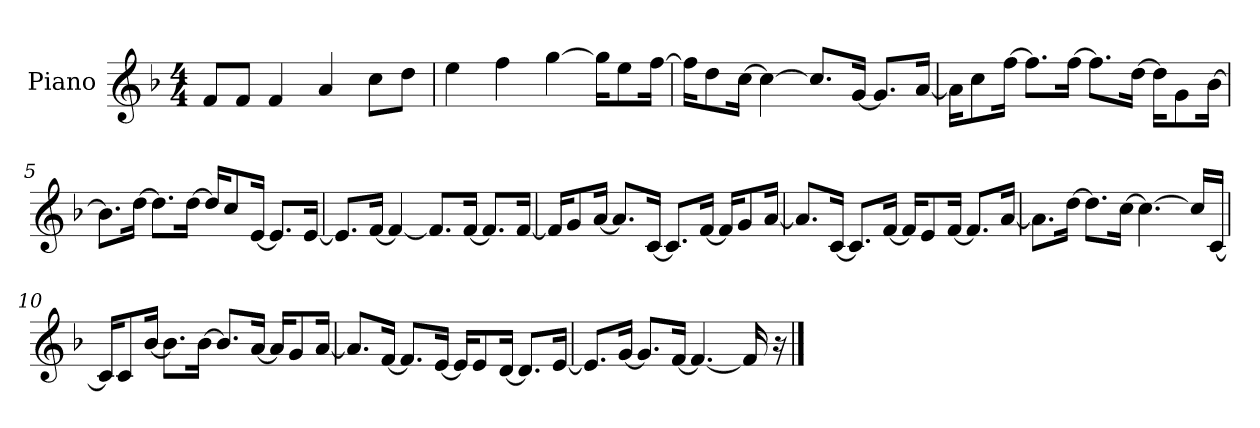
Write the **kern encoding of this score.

**kern
*part1
*staff1
*I"Piano
*I'P-no
*clefG2
*k[b-]
*M4/4
*MM90
=1
8f/L
8f/J
4f/
4a/
8cc\L
8dd\J
=2
4ee\
4ff\
[4gg\
16gg\KL]
8ee\
[16ff\Jk
=3
16ff\KL]
8dd\
[16cc\Jk
4cc\_
8.cc/L]
[16g/Jk
8.g/L]
[16a/Jk
=4
16a\KL]
8cc\
[16ff\Jk
8.ff\L]
[16ff\Jk
8.ff\L]
[16dd\Jk
16dd\KL]
8g\
[16b-\Jk
!!LO:LB:g=z
=5
8.b-\L]
[16dd\Jk
8.dd\L]
[16dd\Jk
16dd/KL]
8cc/
[16e/Jk
8.e/L]
[16e/Jk
=6
8.e/L]
[16f/Jk
4f/_
8.f/L]
[16f/Jk
8.f/L]
[16f/Jk
=7
16f/KL]
8g/
[16a/Jk
8.a/L]
[16c/Jk
8.c/L]
[16f/Jk
16f/KL]
8g/
[16a/Jk
=8
8.a/L]
[16c/Jk
8.c/L]
[16f/Jk
16f/KL]
8e/
[16f/Jk
8.f/L]
[16a/Jk
!!LO:LB:g=z
=9
8.a\L]
[16dd\Jk
8.dd\L]
[16cc\Jk
4.cc\_
16cc/LL]
[16c/JJ
=10
16c/KL]
8c/
[16b-/Jk
8.b-\L]
[16b-\Jk
8.b-/L]
[16a/Jk
16a/KL]
8g/
[16a/Jk
=11
8.a/L]
[16f/Jk
8.f/L]
[16e/Jk
16e/KL]
8e/
[16d/Jk
8.d/L]
[16e/Jk
=12
8.e/L]
[16g/Jk
8.g/L]
[16f/Jk
4.f/_
16f/]
16r
==
*-
